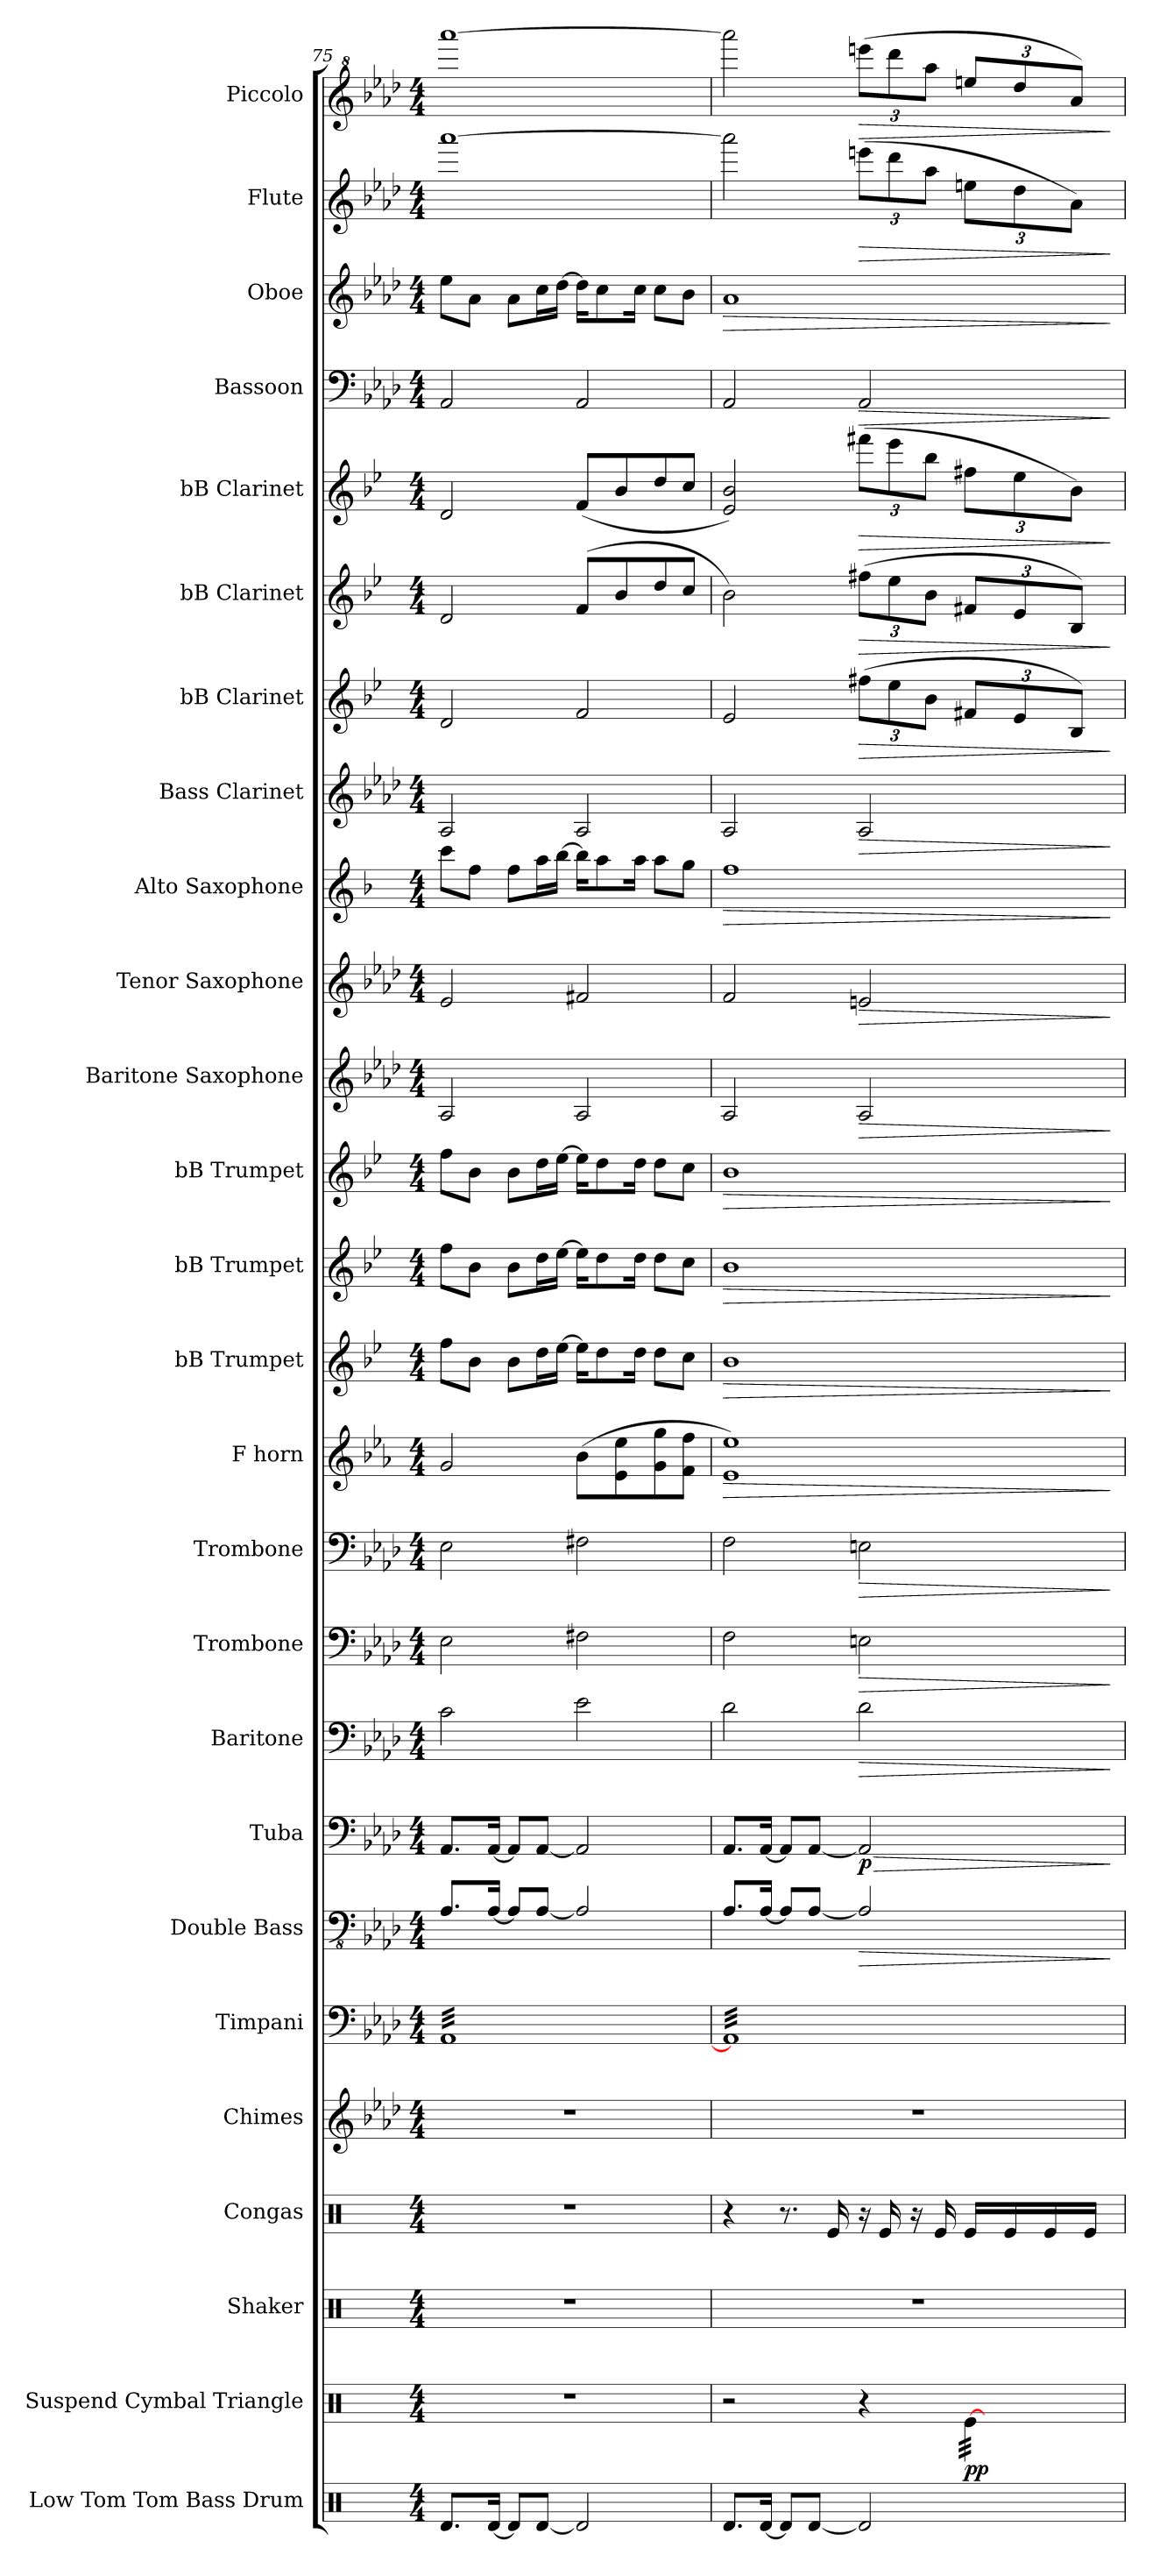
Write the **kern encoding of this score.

**kern	**kern	**dynam	**kern	**kern	**kern	**kern	**kern	**dynam	**kern	**dynam	**kern	**dynam	**kern	**dynam	**kern	**dynam	**kern	**dynam	**kern	**dynam	**kern	**dynam	**kern	**dynam	**kern	**dynam	**kern	**dynam	**kern	**dynam	**kern	**dynam	**kern	**dynam	**kern	**dynam	**kern	**dynam	**kern	**dynam	**kern	**dynam	**kern	**dynam	**kern	**dynam
*part26	*part25	*part25	*part24	*part23	*part22	*part21	*part20	*part20	*part19	*part19	*part18	*part18	*part17	*part17	*part16	*part16	*part15	*part15	*part14	*part14	*part13	*part13	*part12	*part12	*part11	*part11	*part10	*part10	*part9	*part9	*part8	*part8	*part7	*part7	*part6	*part6	*part5	*part5	*part4	*part4	*part3	*part3	*part2	*part2	*part1	*part1
*staff26	*staff25	*staff25	*staff24	*staff23	*staff22	*staff21	*staff20	*staff20	*staff19	*staff19	*staff18	*staff18	*staff17	*staff17	*staff16	*staff16	*staff15	*staff15	*staff14	*staff14	*staff13	*staff13	*staff12	*staff12	*staff11	*staff11	*staff10	*staff10	*staff9	*staff9	*staff8	*staff8	*staff7	*staff7	*staff6	*staff6	*staff5	*staff5	*staff4	*staff4	*staff3	*staff3	*staff2	*staff2	*staff1	*staff1
*I"Low Tom Tom Bass Drum	*I"Suspend Cymbal Triangle	*	*I"Shaker	*I"Congas	*I"Chimes	*I"Timpani	*I"Double Bass	*	*I"Tuba	*	*I"Baritone	*	*I"Trombone	*	*I"Trombone	*	*I"F horn	*	*I"bB Trumpet	*	*I"bB Trumpet	*	*I"bB Trumpet	*	*I"Baritone Saxophone	*	*I"Tenor Saxophone	*	*I"Alto Saxophone	*	*I"Bass Clarinet	*	*I"bB Clarinet	*	*I"bB Clarinet	*	*I"bB Clarinet	*	*I"Bassoon	*	*I"Oboe	*	*I"Flute	*	*I"Piccolo	*
*I'L.T B.D	*I'Sus.C Tri.	*	*I'Sh.	*I'Co.	*I'Chm.	*I'Timp.	*I'Db.	*	*I'Tba.	*	*I'Bar.	*	*I'Trb.	*	*I'Trb.	*	*I'F Hn.	*	*I'B♭ Tpt.	*	*I'B♭ Tpt.	*	*I'B♭ Tpt.	*	*I'Bar. Sax.	*	*I'T. Sax.	*	*I'A. Sax.	*	*I'B. Cl.	*	*I'B♭ Cl.	*	*I'B♭ Cl.	*	*I'B♭ Cl.	*	*I'Bsn.	*	*I'Ob.	*	*I'Fl.	*	*I'Picc.	*
*clefX	*clefX	*	*clefX	*clefX	*clefG2	*clefF4	*clefFv4	*	*clefF4	*	*clefF4	*	*clefF4	*	*clefF4	*	*clefG2	*	*clefG2	*	*clefG2	*	*clefG2	*	*clefG2	*	*clefG2	*	*clefG2	*	*clefG2	*	*clefG2	*	*clefG2	*	*clefG2	*	*clefF4	*	*clefG2	*	*clefG2	*	*clefG^2	*
*	*	*	*	*	*	*	*ITrd7c12	*	*	*	*	*	*	*	*	*	*ITrd4c7	*	*ITrd1c2	*	*ITrd1c2	*	*ITrd1c2	*	*ITrd12c21	*	*ITrd8c14	*	*ITrd5c9	*	*ITrd8c14	*	*ITrd1c2	*	*ITrd1c2	*	*ITrd1c2	*	*	*	*	*	*	*	*	*
*k[]	*k[]	*	*k[]	*k[]	*k[b-e-a-d-]	*k[b-e-a-d-]	*k[b-e-a-d-]	*	*k[b-e-a-d-]	*	*k[b-e-a-d-]	*	*k[b-e-a-d-]	*	*k[b-e-a-d-]	*	*k[b-e-a-d-]	*	*k[b-e-a-d-]	*	*k[b-e-a-d-]	*	*k[b-e-a-d-]	*	*k[b-e-a-d-]	*	*k[b-e-a-d-]	*	*k[b-e-a-d-]	*	*k[b-e-a-d-]	*	*k[b-e-a-d-]	*	*k[b-e-a-d-]	*	*k[b-e-a-d-]	*	*k[b-e-a-d-]	*	*k[b-e-a-d-]	*	*k[b-e-a-d-]	*	*k[b-e-a-d-]	*
*M4/4	*M4/4	*	*M4/4	*M4/4	*M4/4	*M4/4	*M4/4	*	*M4/4	*	*M4/4	*	*M4/4	*	*M4/4	*	*M4/4	*	*M4/4	*	*M4/4	*	*M4/4	*	*M4/4	*	*M4/4	*	*M4/4	*	*M4/4	*	*M4/4	*	*M4/4	*	*M4/4	*	*M4/4	*	*M4/4	*	*M4/4	*	*M4/4	*
=75	=75	=75	=75	=75	=75	=75	=75	=75	=75	=75	=75	=75	=75	=75	=75	=75	=75	=75	=75	=75	=75	=75	=75	=75	=75	=75	=75	=75	=75	=75	=75	=75	=75	=75	=75	=75	=75	=75	=75	=75	=75	=75	=75	=75	=75	=75
*	*	*	*	*	*	*tremolo	*	*	*	*	*	*	*	*	*	*	*	*	*	*	*	*	*	*	*	*	*	*	*	*	*	*	*	*	*	*	*	*	*	*	*	*	*	*	*	*
8.Rd/L	1r	.	1r	1r	1r	32AA-LLL	8.AAA-/L	.	8.AA-/L	.	2c\	.	2E-\	.	2E-\	.	2c/	.	8ee-\L	.	8ee-\L	.	8ee-\L	.	2AA-/	.	2E-/	.	8ee-\L	.	2AA-/	.	2c/	.	2c/	.	2c/	.	2AA-/	.	8ee-\L	.	[1aaa-	.	[1aaaa-	.
.	.	.	.	.	.	32AA-	.	.	.	.	.	.	.	.	.	.	.	.	.	.	.	.	.	.	.	.	.	.	.	.	.	.	.	.	.	.	.	.	.	.	.	.	.	.	.	.
.	.	.	.	.	.	32AA-	.	.	.	.	.	.	.	.	.	.	.	.	.	.	.	.	.	.	.	.	.	.	.	.	.	.	.	.	.	.	.	.	.	.	.	.	.	.	.	.
.	.	.	.	.	.	32AA-	.	.	.	.	.	.	.	.	.	.	.	.	.	.	.	.	.	.	.	.	.	.	.	.	.	.	.	.	.	.	.	.	.	.	.	.	.	.	.	.
.	.	.	.	.	.	32AA-	.	.	.	.	.	.	.	.	.	.	.	.	8a-\J	.	8a-\J	.	8a-\J	.	.	.	.	.	8a-\J	.	.	.	.	.	.	.	.	.	.	.	8a-\J	.	.	.	.	.
.	.	.	.	.	.	32AA-	.	.	.	.	.	.	.	.	.	.	.	.	.	.	.	.	.	.	.	.	.	.	.	.	.	.	.	.	.	.	.	.	.	.	.	.	.	.	.	.
[16Rd/Jk	.	.	.	.	.	32AA-	[16AAA-/Jk	.	[16AA-/Jk	.	.	.	.	.	.	.	.	.	.	.	.	.	.	.	.	.	.	.	.	.	.	.	.	.	.	.	.	.	.	.	.	.	.	.	.	.
.	.	.	.	.	.	32AA-	.	.	.	.	.	.	.	.	.	.	.	.	.	.	.	.	.	.	.	.	.	.	.	.	.	.	.	.	.	.	.	.	.	.	.	.	.	.	.	.
8Rd/L]	.	.	.	.	.	32AA-	8AAA-/L]	.	8AA-/L]	.	.	.	.	.	.	.	.	.	8a-\L	.	8a-\L	.	8a-\L	.	.	.	.	.	8a-\L	.	.	.	.	.	.	.	.	.	.	.	8a-\L	.	.	.	.	.
.	.	.	.	.	.	32AA-	.	.	.	.	.	.	.	.	.	.	.	.	.	.	.	.	.	.	.	.	.	.	.	.	.	.	.	.	.	.	.	.	.	.	.	.	.	.	.	.
.	.	.	.	.	.	32AA-	.	.	.	.	.	.	.	.	.	.	.	.	.	.	.	.	.	.	.	.	.	.	.	.	.	.	.	.	.	.	.	.	.	.	.	.	.	.	.	.
.	.	.	.	.	.	32AA-	.	.	.	.	.	.	.	.	.	.	.	.	.	.	.	.	.	.	.	.	.	.	.	.	.	.	.	.	.	.	.	.	.	.	.	.	.	.	.	.
[8Rd/J	.	.	.	.	.	32AA-	[8AAA-/J	.	[8AA-/J	.	.	.	.	.	.	.	.	.	16cc\L	.	16cc\L	.	16cc\L	.	.	.	.	.	16cc\L	.	.	.	.	.	.	.	.	.	.	.	16cc\L	.	.	.	.	.
.	.	.	.	.	.	32AA-	.	.	.	.	.	.	.	.	.	.	.	.	.	.	.	.	.	.	.	.	.	.	.	.	.	.	.	.	.	.	.	.	.	.	.	.	.	.	.	.
.	.	.	.	.	.	32AA-	.	.	.	.	.	.	.	.	.	.	.	.	[16dd-\JJ	.	[16dd-\JJ	.	[16dd-\JJ	.	.	.	.	.	[16dd-\JJ	.	.	.	.	.	.	.	.	.	.	.	[16dd-\JJ	.	.	.	.	.
.	.	.	.	.	.	32AA-	.	.	.	.	.	.	.	.	.	.	.	.	.	.	.	.	.	.	.	.	.	.	.	.	.	.	.	.	.	.	.	.	.	.	.	.	.	.	.	.
2Rd/]	.	.	.	.	.	32AA-	2AAA-/]	.	2AA-/]	.	2e-\	.	2F#X\	.	2F#X\	.	(>8e-\L	.	16dd-\KL]	.	16dd-\KL]	.	16dd-\KL]	.	2AA-/	.	2F#X/	.	16dd-\KL]	.	2AA-/	.	2e-/	.	(<8e-/L	.	(<8e-/L	.	2AA-/	.	16dd-\KL]	.	.	.	.	.
.	.	.	.	.	.	32AA-	.	.	.	.	.	.	.	.	.	.	.	.	.	.	.	.	.	.	.	.	.	.	.	.	.	.	.	.	.	.	.	.	.	.	.	.	.	.	.	.
.	.	.	.	.	.	32AA-	.	.	.	.	.	.	.	.	.	.	.	.	8cc\	.	8cc\	.	8cc\	.	.	.	.	.	8cc\	.	.	.	.	.	.	.	.	.	.	.	8cc\	.	.	.	.	.
.	.	.	.	.	.	32AA-	.	.	.	.	.	.	.	.	.	.	.	.	.	.	.	.	.	.	.	.	.	.	.	.	.	.	.	.	.	.	.	.	.	.	.	.	.	.	.	.
.	.	.	.	.	.	32AA-	.	.	.	.	.	.	.	.	.	.	8A-\ 8a-\	.	.	.	.	.	.	.	.	.	.	.	.	.	.	.	.	.	8a-/	.	8a-/	.	.	.	.	.	.	.	.	.
.	.	.	.	.	.	32AA-	.	.	.	.	.	.	.	.	.	.	.	.	.	.	.	.	.	.	.	.	.	.	.	.	.	.	.	.	.	.	.	.	.	.	.	.	.	.	.	.
.	.	.	.	.	.	32AA-	.	.	.	.	.	.	.	.	.	.	.	.	16cc\Jk	.	16cc\Jk	.	16cc\Jk	.	.	.	.	.	16cc\Jk	.	.	.	.	.	.	.	.	.	.	.	16cc\Jk	.	.	.	.	.
.	.	.	.	.	.	32AA-	.	.	.	.	.	.	.	.	.	.	.	.	.	.	.	.	.	.	.	.	.	.	.	.	.	.	.	.	.	.	.	.	.	.	.	.	.	.	.	.
.	.	.	.	.	.	32AA-	.	.	.	.	.	.	.	.	.	.	8c\ 8cc\	.	8cc\L	.	8cc\L	.	8cc\L	.	.	.	.	.	8cc\L	.	.	.	.	.	8cc/	.	8cc/	.	.	.	8cc\L	.	.	.	.	.
.	.	.	.	.	.	32AA-	.	.	.	.	.	.	.	.	.	.	.	.	.	.	.	.	.	.	.	.	.	.	.	.	.	.	.	.	.	.	.	.	.	.	.	.	.	.	.	.
.	.	.	.	.	.	32AA-	.	.	.	.	.	.	.	.	.	.	.	.	.	.	.	.	.	.	.	.	.	.	.	.	.	.	.	.	.	.	.	.	.	.	.	.	.	.	.	.
.	.	.	.	.	.	32AA-	.	.	.	.	.	.	.	.	.	.	.	.	.	.	.	.	.	.	.	.	.	.	.	.	.	.	.	.	.	.	.	.	.	.	.	.	.	.	.	.
.	.	.	.	.	.	32AA-	.	.	.	.	.	.	.	.	.	.	8B-\ 8b-\J	.	8b-\J	.	8b-\J	.	8b-\J	.	.	.	.	.	8b-\J	.	.	.	.	.	8b-/J	.	8b-/J	.	.	.	8b-\J	.	.	.	.	.
.	.	.	.	.	.	32AA-	.	.	.	.	.	.	.	.	.	.	.	.	.	.	.	.	.	.	.	.	.	.	.	.	.	.	.	.	.	.	.	.	.	.	.	.	.	.	.	.
.	.	.	.	.	.	32AA-	.	.	.	.	.	.	.	.	.	.	.	.	.	.	.	.	.	.	.	.	.	.	.	.	.	.	.	.	.	.	.	.	.	.	.	.	.	.	.	.
.	.	.	.	.	.	32AA-JJJ	.	.	.	.	.	.	.	.	.	.	.	.	.	.	.	.	.	.	.	.	.	.	.	.	.	.	.	.	.	.	.	.	.	.	.	.	.	.	.	.
=76	=76	=76	=76	=76	=76	=76	=76	=76	=76	=76	=76	=76	=76	=76	=76	=76	=76	=76	=76	=76	=76	=76	=76	=76	=76	=76	=76	=76	=76	=76	=76	=76	=76	=76	=76	=76	=76	=76	=76	=76	=76	=76	=76	=76	=76	=76
*	*^	*	*	*	*	*	*	*	*	*	*	*	*	*	*	*	*	*	*	*	*	*	*	*	*	*	*	*	*	*	*	*	*	*	*	*	*	*	*	*	*	*	*	*	*	*
!	!	!	!	!	!	!	!	!	!	!	!	!	!	!	!	!	!	!	!LO:HP:b	!	!LO:HP:b	!	!LO:HP:b	!	!LO:HP:b	!	!	!	!	!	!LO:HP:b	!	!	!	!	!	!	!	!	!	!	!	!LO:HP:b	!	!	!	!
8.Rd/L	2r	2.ryy	.	1r	4r	1r	32AA-]LLL	8.AAA-/L	.	8.AA-/L	.	2d-\	.	2F\	.	2F\	.	1A- 1a-)	>	1a-	>	1a-	>	1a-	>	2AA-/	.	2F/	.	1a-	>	2AA-/	.	2d-/	.	2a-\)	.	2d-/ 2a-/)	.	2AA-/	.	1a-	>	2aaa-\]	.	2aaaa-\]	.
.	.	.	.	.	.	.	32AA-	.	.	.	.	.	.	.	.	.	.	.	.	.	.	.	.	.	.	.	.	.	.	.	.	.	.	.	.	.	.	.	.	.	.	.	.	.	.	.	.
.	.	.	.	.	.	.	32AA-	.	.	.	.	.	.	.	.	.	.	.	.	.	.	.	.	.	.	.	.	.	.	.	.	.	.	.	.	.	.	.	.	.	.	.	.	.	.	.	.
.	.	.	.	.	.	.	32AA-	.	.	.	.	.	.	.	.	.	.	.	.	.	.	.	.	.	.	.	.	.	.	.	.	.	.	.	.	.	.	.	.	.	.	.	.	.	.	.	.
.	.	.	.	.	.	.	32AA-	.	.	.	.	.	.	.	.	.	.	.	.	.	.	.	.	.	.	.	.	.	.	.	.	.	.	.	.	.	.	.	.	.	.	.	.	.	.	.	.
.	.	.	.	.	.	.	32AA-	.	.	.	.	.	.	.	.	.	.	.	.	.	.	.	.	.	.	.	.	.	.	.	.	.	.	.	.	.	.	.	.	.	.	.	.	.	.	.	.
[16Rd/Jk	.	.	.	.	.	.	32AA-	[16AAA-/Jk	.	[16AA-/Jk	.	.	.	.	.	.	.	.	.	.	.	.	.	.	.	.	.	.	.	.	.	.	.	.	.	.	.	.	.	.	.	.	.	.	.	.	.
.	.	.	.	.	.	.	32AA-	.	.	.	.	.	.	.	.	.	.	.	.	.	.	.	.	.	.	.	.	.	.	.	.	.	.	.	.	.	.	.	.	.	.	.	.	.	.	.	.
8Rd/L]	.	.	.	.	8.r	.	32AA-	8AAA-/L]	.	8AA-/L]	.	.	.	.	.	.	.	.	.	.	.	.	.	.	.	.	.	.	.	.	.	.	.	.	.	.	.	.	.	.	.	.	.	.	.	.	.
.	.	.	.	.	.	.	32AA-	.	.	.	.	.	.	.	.	.	.	.	.	.	.	.	.	.	.	.	.	.	.	.	.	.	.	.	.	.	.	.	.	.	.	.	.	.	.	.	.
.	.	.	.	.	.	.	32AA-	.	.	.	.	.	.	.	.	.	.	.	.	.	.	.	.	.	.	.	.	.	.	.	.	.	.	.	.	.	.	.	.	.	.	.	.	.	.	.	.
.	.	.	.	.	.	.	32AA-	.	.	.	.	.	.	.	.	.	.	.	.	.	.	.	.	.	.	.	.	.	.	.	.	.	.	.	.	.	.	.	.	.	.	.	.	.	.	.	.
[8Rd/J	.	.	.	.	.	.	32AA-	[8AAA-/J	.	[8AA-/J	.	.	.	.	.	.	.	.	.	.	.	.	.	.	.	.	.	.	.	.	.	.	.	.	.	.	.	.	.	.	.	.	.	.	.	.	.
.	.	.	.	.	.	.	32AA-	.	.	.	.	.	.	.	.	.	.	.	.	.	.	.	.	.	.	.	.	.	.	.	.	.	.	.	.	.	.	.	.	.	.	.	.	.	.	.	.
.	.	.	.	.	16Re/	.	32AA-	.	.	.	.	.	.	.	.	.	.	.	.	.	.	.	.	.	.	.	.	.	.	.	.	.	.	.	.	.	.	.	.	.	.	.	.	.	.	.	.
.	.	.	.	.	.	.	32AA-	.	.	.	.	.	.	.	.	.	.	.	.	.	.	.	.	.	.	.	.	.	.	.	.	.	.	.	.	.	.	.	.	.	.	.	.	.	.	.	.
!	!	!	!	!	!	!	!	!	!LO:HP:b	!	!LO:HP:b	!	!LO:HP:b	!	!LO:HP:b	!	!LO:HP:b	!	!	!	!	!	!	!	!	!	!LO:HP:b	!	!LO:HP:b	!	!	!	!LO:HP:b	!	!	!	!	!	!	!	!	!	!	!	!	!	!
*	*	*	*	*	*	*	*	*	*	*	*	*	*	*	*	*	*	*	*	*	*	*	*	*	*	*	*	*	*	*	*	*	*	*Xbrackettup	*	*	*	*	*	*	*	*	*	*	*	*	*
!	!	!	!	!	!	!	!	!	!	!	!	!	!	!	!	!	!	!	!	!	!	!	!	!	!	!	!	!	!	!	!	!	!	!	!LO:HP:b	!	!	!	!	!	!	!	!	!	!	!	!
*	*	*	*	*	*	*	*	*	*	*	*	*	*	*	*	*	*	*	*	*	*	*	*	*	*	*	*	*	*	*	*	*	*	*	*	*Xbrackettup	*	*	*	*	*	*	*	*	*	*	*
!	!	!	!	!	!	!	!	!	!	!	!	!	!	!	!	!	!	!	!	!	!	!	!	!	!	!	!	!	!	!	!	!	!	!	!	!	!LO:HP:b	!	!	!	!	!	!	!	!	!	!
*	*	*	*	*	*	*	*	*	*	*	*	*	*	*	*	*	*	*	*	*	*	*	*	*	*	*	*	*	*	*	*	*	*	*	*	*	*	*Xbrackettup	*	*	*	*	*	*	*	*	*
!	!	!	!	!	!	!	!	!	!	!	!	!	!	!	!	!	!	!	!	!	!	!	!	!	!	!	!	!	!	!	!	!	!	!	!	!	!	!	!LO:HP:b	!	!LO:HP:b	!	!	!	!	!	!
*	*	*	*	*	*	*	*	*	*	*	*	*	*	*	*	*	*	*	*	*	*	*	*	*	*	*	*	*	*	*	*	*	*	*	*	*	*	*	*	*	*	*	*	*Xbrackettup	*	*	*
!	!	!	!	!	!	!	!	!	!	!	!	!	!	!	!	!	!	!	!	!	!	!	!	!	!	!	!	!	!	!	!	!	!	!	!	!	!	!	!	!	!	!	!	!	!LO:HP:b	!	!
*	*	*	*	*	*	*	*	*	*	*	*	*	*	*	*	*	*	*	*	*	*	*	*	*	*	*	*	*	*	*	*	*	*	*	*	*	*	*	*	*	*	*	*	*	*	*Xbrackettup	*
*	*	*	*	*	*	*	*	*	*	*	*	*	*	*	*	*	*	*	*	*	*	*	*	*	*	*	*	*	*	*	*	*	*	*	*	*	*	*	*	*	*	*	*	*	*	*MM85	*
!	!	!	!	!	!	!	!	!	!	!	!LO:DY:n=1:b	!	!	!	!	!	!	!	!	!	!	!	!	!	!	!	!	!	!	!	!	!	!	!	!	!	!	!	!	!	!	!	!	!	!	!	!LO:HP:b
2Rd/]	4r	.	.	.	16r	.	32AA-	2AAA-/]	>	2AA-/]	> p	2d-\	>	2En\	>	2En\	>	.	.	.	.	.	.	.	.	2AA-/	>	2En/	>	.	.	2AA-/	>	(>12een\L	>	(>12een\L	>	(>12eeen\L	>	2AA-/	>	.	.	(<12eeen\L	>	(>12eeeen\L	>
.	.	.	.	.	.	.	32AA-	.	.	.	.	.	.	.	.	.	.	.	.	.	.	.	.	.	.	.	.	.	.	.	.	.	.	.	.	.	.	.	.	.	.	.	.	.	.	.	.
.	.	.	.	.	16Re/	.	32AA-	.	.	.	.	.	.	.	.	.	.	.	.	.	.	.	.	.	.	.	.	.	.	.	.	.	.	.	.	.	.	.	.	.	.	.	.	.	.	.	.
.	.	.	.	.	.	.	.	.	.	.	.	.	.	.	.	.	.	.	.	.	.	.	.	.	.	.	.	.	.	.	.	.	.	12dd-\	.	12dd-\	.	12ddd-\	.	.	.	.	.	12ddd-\	.	12dddd-\	.
.	.	.	.	.	.	.	32AA-	.	.	.	.	.	.	.	.	.	.	.	.	.	.	.	.	.	.	.	.	.	.	.	.	.	.	.	.	.	.	.	.	.	.	.	.	.	.	.	.
.	.	.	.	.	16r	.	32AA-	.	.	.	.	.	.	.	.	.	.	.	.	.	.	.	.	.	.	.	.	.	.	.	.	.	.	.	.	.	.	.	.	.	.	.	.	.	.	.	.
.	.	.	.	.	.	.	32AA-	.	.	.	.	.	.	.	.	.	.	.	.	.	.	.	.	.	.	.	.	.	.	.	.	.	.	.	.	.	.	.	.	.	.	.	.	.	.	.	.
.	.	.	.	.	.	.	.	.	.	.	.	.	.	.	.	.	.	.	.	.	.	.	.	.	.	.	.	.	.	.	.	.	.	12a-\J	.	12a-\J	.	12aa-\J	.	.	.	.	.	12aa-\J	.	12aaa-\J	.
.	.	.	.	.	16Re/	.	32AA-	.	.	.	.	.	.	.	.	.	.	.	.	.	.	.	.	.	.	.	.	.	.	.	.	.	.	.	.	.	.	.	.	.	.	.	.	.	.	.	.
.	.	.	.	.	.	.	32AA-	.	.	.	.	.	.	.	.	.	.	.	.	.	.	.	.	.	.	.	.	.	.	.	.	.	.	.	.	.	.	.	.	.	.	.	.	.	.	.	.
!	!	!	!LO:DY:b	!	!	!	!	!	!	!	!	!	!	!	!	!	!	!	!	!	!	!	!	!	!	!	!	!	!	!	!	!	!	!	!	!	!	!	!	!	!	!	!	!	!	!	!
*	*tremolo	*	*	*	*	*	*	*	*	*	*	*	*	*	*	*	*	*	*	*	*	*	*	*	*	*	*	*	*	*	*	*	*	*	*	*	*	*	*	*	*	*	*	*	*	*	*
.	[32Re\LLL	32Re\LLLyy	pp	.	16Re/LL	.	32AA-	.	.	.	.	.	.	.	.	.	.	.	.	.	.	.	.	.	.	.	.	.	.	.	.	.	.	12en/L	.	12en/L	.	12een\L	.	.	.	.	.	12een\L	.	12eeen/L	.
.	32Re\	32Re\yy	.	.	.	.	32AA-	.	.	.	.	.	.	.	.	.	.	.	.	.	.	.	.	.	.	.	.	.	.	.	.	.	.	.	.	.	.	.	.	.	.	.	.	.	.	.	.
.	32Re\	32Re\yy	.	.	16Re/	.	32AA-	.	.	.	.	.	.	.	.	.	.	.	.	.	.	.	.	.	.	.	.	.	.	.	.	.	.	.	.	.	.	.	.	.	.	.	.	.	.	.	.
.	.	.	.	.	.	.	.	.	.	.	.	.	.	.	.	.	.	.	.	.	.	.	.	.	.	.	.	.	.	.	.	.	.	12d-/	.	12d-/	.	12dd-\	.	.	.	.	.	12dd-\	.	12ddd-/	.
.	32Re\	32Re\yy	.	.	.	.	32AA-	.	.	.	.	.	.	.	.	.	.	.	.	.	.	.	.	.	.	.	.	.	.	.	.	.	.	.	.	.	.	.	.	.	.	.	.	.	.	.	.
.	32Re\	32Re\yy	.	.	16Re/	.	32AA-	.	.	.	.	.	.	.	.	.	.	.	.	.	.	.	.	.	.	.	.	.	.	.	.	.	.	.	.	.	.	.	.	.	.	.	.	.	.	.	.
.	32Re\	32Re\yy	.	.	.	.	32AA-	.	.	.	.	.	.	.	.	.	.	.	.	.	.	.	.	.	.	.	.	.	.	.	.	.	.	.	.	.	.	.	.	.	.	.	.	.	.	.	.
.	.	.	.	.	.	.	.	.	.	.	.	.	.	.	.	.	.	.	.	.	.	.	.	.	.	.	.	.	.	.	.	.	.	12A-/J)	.	12A-/J)	.	12a-\J)	.	.	.	.	.	12a-\J)	.	12aa-/J)	.
.	32Re\	32Re\yy	.	.	16Re/JJ	.	32AA-	.	.	.	.	.	.	.	.	.	.	.	.	.	.	.	.	.	.	.	.	.	.	.	.	.	.	.	.	.	.	.	.	.	.	.	.	.	.	.	.
.	32Re\JJJ	32Re\JJJyy	.	.	.	.	32AA-JJJ	.	.	.	.	.	.	.	.	.	.	.	.	.	.	.	.	.	.	.	.	.	.	.	.	.	.	.	.	.	.	.	.	.	.	.	.	.	.	.	.
*	*	*	*	*	*	*	*Xtremolo	*	*	*	*	*	*	*	*	*	*	*	*	*	*	*	*	*	*	*	*	*	*	*	*	*	*	*	*	*	*	*	*	*	*	*	*	*	*	*	*
*	*Xtremolo	*	*	*	*	*	*	*	*	*	*	*	*	*	*	*	*	*	*	*	*	*	*	*	*	*	*	*	*	*	*	*	*	*	*	*	*	*	*	*	*	*	*	*	*	*	*
*	*v	*v	*	*	*	*	*	*	*	*	*	*	*	*	*	*	*	*	*	*	*	*	*	*	*	*	*	*	*	*	*	*	*	*	*	*	*	*	*	*	*	*	*	*	*	*	*
.	.	.	.	.	.	.	.	]	.	]	.	]	.	]	.	]	.	]	.	]	.	]	.	]	.	]	.	]	.	]	.	]	.	]	.	]	.	]	.	]	.	]	.	]	.	]
=	=	=	=	=	=	=	=	=	=	=	=	=	=	=	=	=	=	=	=	=	=	=	=	=	=	=	=	=	=	=	=	=	=	=	=	=	=	=	=	=	=	=	=	=	=	=
*-	*-	*-	*-	*-	*-	*-	*-	*-	*-	*-	*-	*-	*-	*-	*-	*-	*-	*-	*-	*-	*-	*-	*-	*-	*-	*-	*-	*-	*-	*-	*-	*-	*-	*-	*-	*-	*-	*-	*-	*-	*-	*-	*-	*-	*-	*-
